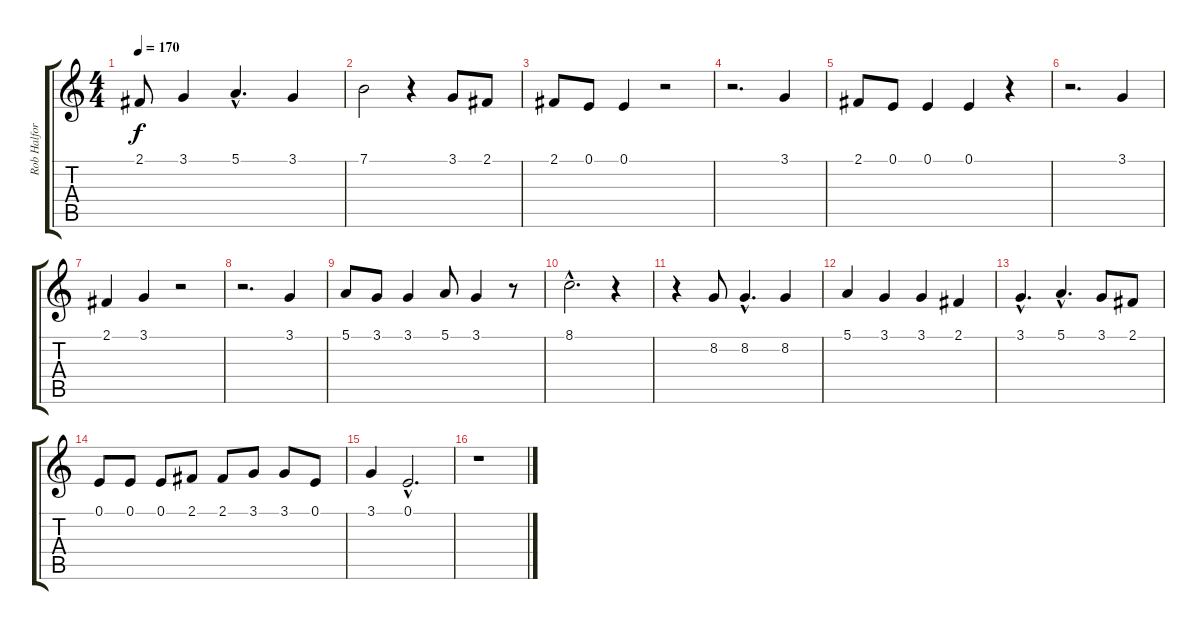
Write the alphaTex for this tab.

\track ("Rob Halford" "Rob Halfor") {instrument lead2sawtooth}
\staff {score tabs}
\tuning (E4 B3 G3 D3 A2 E2) {hide}
\ts (4 4)
\tempo 170
\clef g2
\ks c
2.1.8{dy f} 3.1.4 5.1{hac}.4{d} 3.1.4 |
7.1.2 r.4 3.1.8 2.1.8 |
2.1.8 0.1.8 0.1.4 r.2 |
r.2{d} 3.1.4 |
2.1.8 0.1.8 0.1.4 0.1.4 r.4 |
r.2{d} 3.1.4 |
2.1.4 3.1.4 r.2 |
r.2{d} 3.1.4 |
5.1.8 3.1.8 3.1.4 5.1.8 3.1.4 r.8 |
8.1{hac}.2{d} r.4 |
r.4 8.2.8 8.2{hac}.4{d} 8.2.4 |
5.1.4 3.1.4 3.1.4 2.1.4 |
3.1{hac}.4{d} 5.1{hac}.4{d} 3.1.8 2.1.8 |
0.1.8 0.1.8 0.1.8 2.1.8 2.1.8 3.1.8 3.1.8 0.1.8 |
3.1.4 0.1{hac}.2{d} |
r.1
